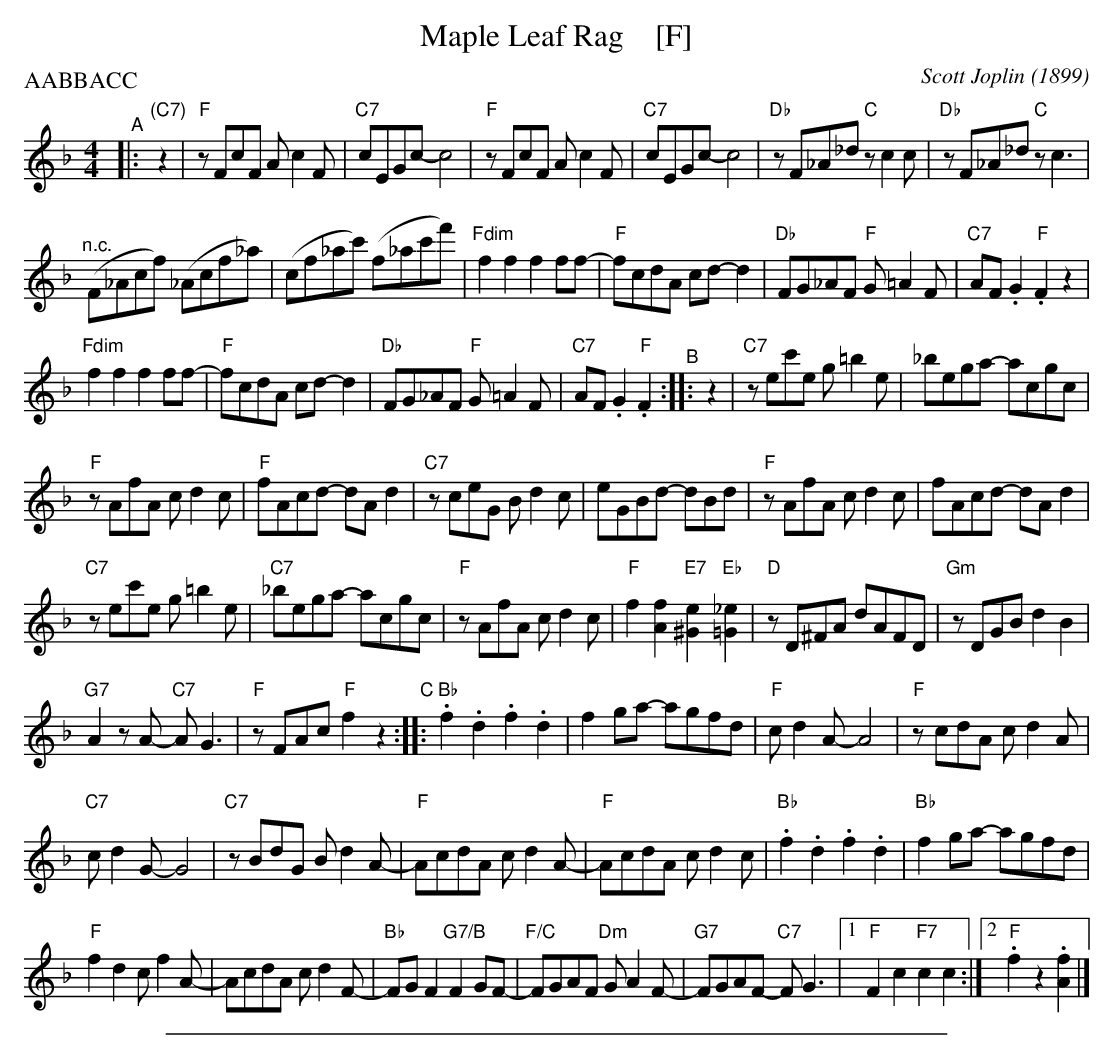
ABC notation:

X:1
T: Maple Leaf Rag    [F]
C: Scott Joplin (1899)
M: 4/4
L: 1/8
P: AABBACC
K: F
"^A"|: "(C7)"z2 |\
"F"zFcF Ac2F | "C7"cEGc- c4 | "F"zFcF Ac2F | "C7"cEGc- c4 |\
"Db"zF_A_d "C"zc2c | "Db"zF_A_d "C"zc3 |
"^n.c."(F_Acf) (_Acf_a) | (cf_ac') (f_ac'f') |\
"Fdim"f2f2 f2ff- | "F"fcdA cd-d2 | "Db"FG_AF "F"G=A2F | "C7"AF.G2 "F".F2z2 |
"Fdim"f2f2 f2ff- | "F"fcdA cd-d2 | "Db"FG_AF "F"G=A2F | "C7"AF.G2 "F".F2 \
"^B":: z2 |\
"C7"zec'e g=b2e | _bega- acgc |
"F"zAfA cd2c | "F"fAcd- dAd2 |\
"C7"zceG Bd2c | eGBd- dBd | "F"zAfA cd2c | fAcd- dAd2 |
"C7"zec'e g=b2e | "C7"_bega- acgc | "F"zAfA cd2c | "F"f2[f2A2] "E7"[e2^G2]"Eb"[_e2=G2]|\
"D"zD^FA dAFD | "Gm"zDGB d2B2 |
"G7"A2zA- "C7"AG3 | "F"zFAc "F"f2z2 \
"^C"::\
"Bb".f2.d2 .f2.d2 | f2ga- agfd | "F"cd2A- A4 | "F"zcdA cd2A |
"C7"cd2G- G4 | "C7"zBdG Bd2A- |  "F"AcdA cd2A- | "F"AcdA cd2c |\
"Bb".f2.d2 .f2.d2 | "Bb"f2ga- agfd |
"F"f2d2 cf2A- | AcdA cd2F- |\
"Bb"FGF2 "G7/B"F2GF- | "F/C"FGAF "Dm"GA2F- | "G7"FGAF- "C7"FG3 |\
[1 "F"F2c2 "F7"c2c2 :|[2 "F".f2z2 .[f2A2] |]
